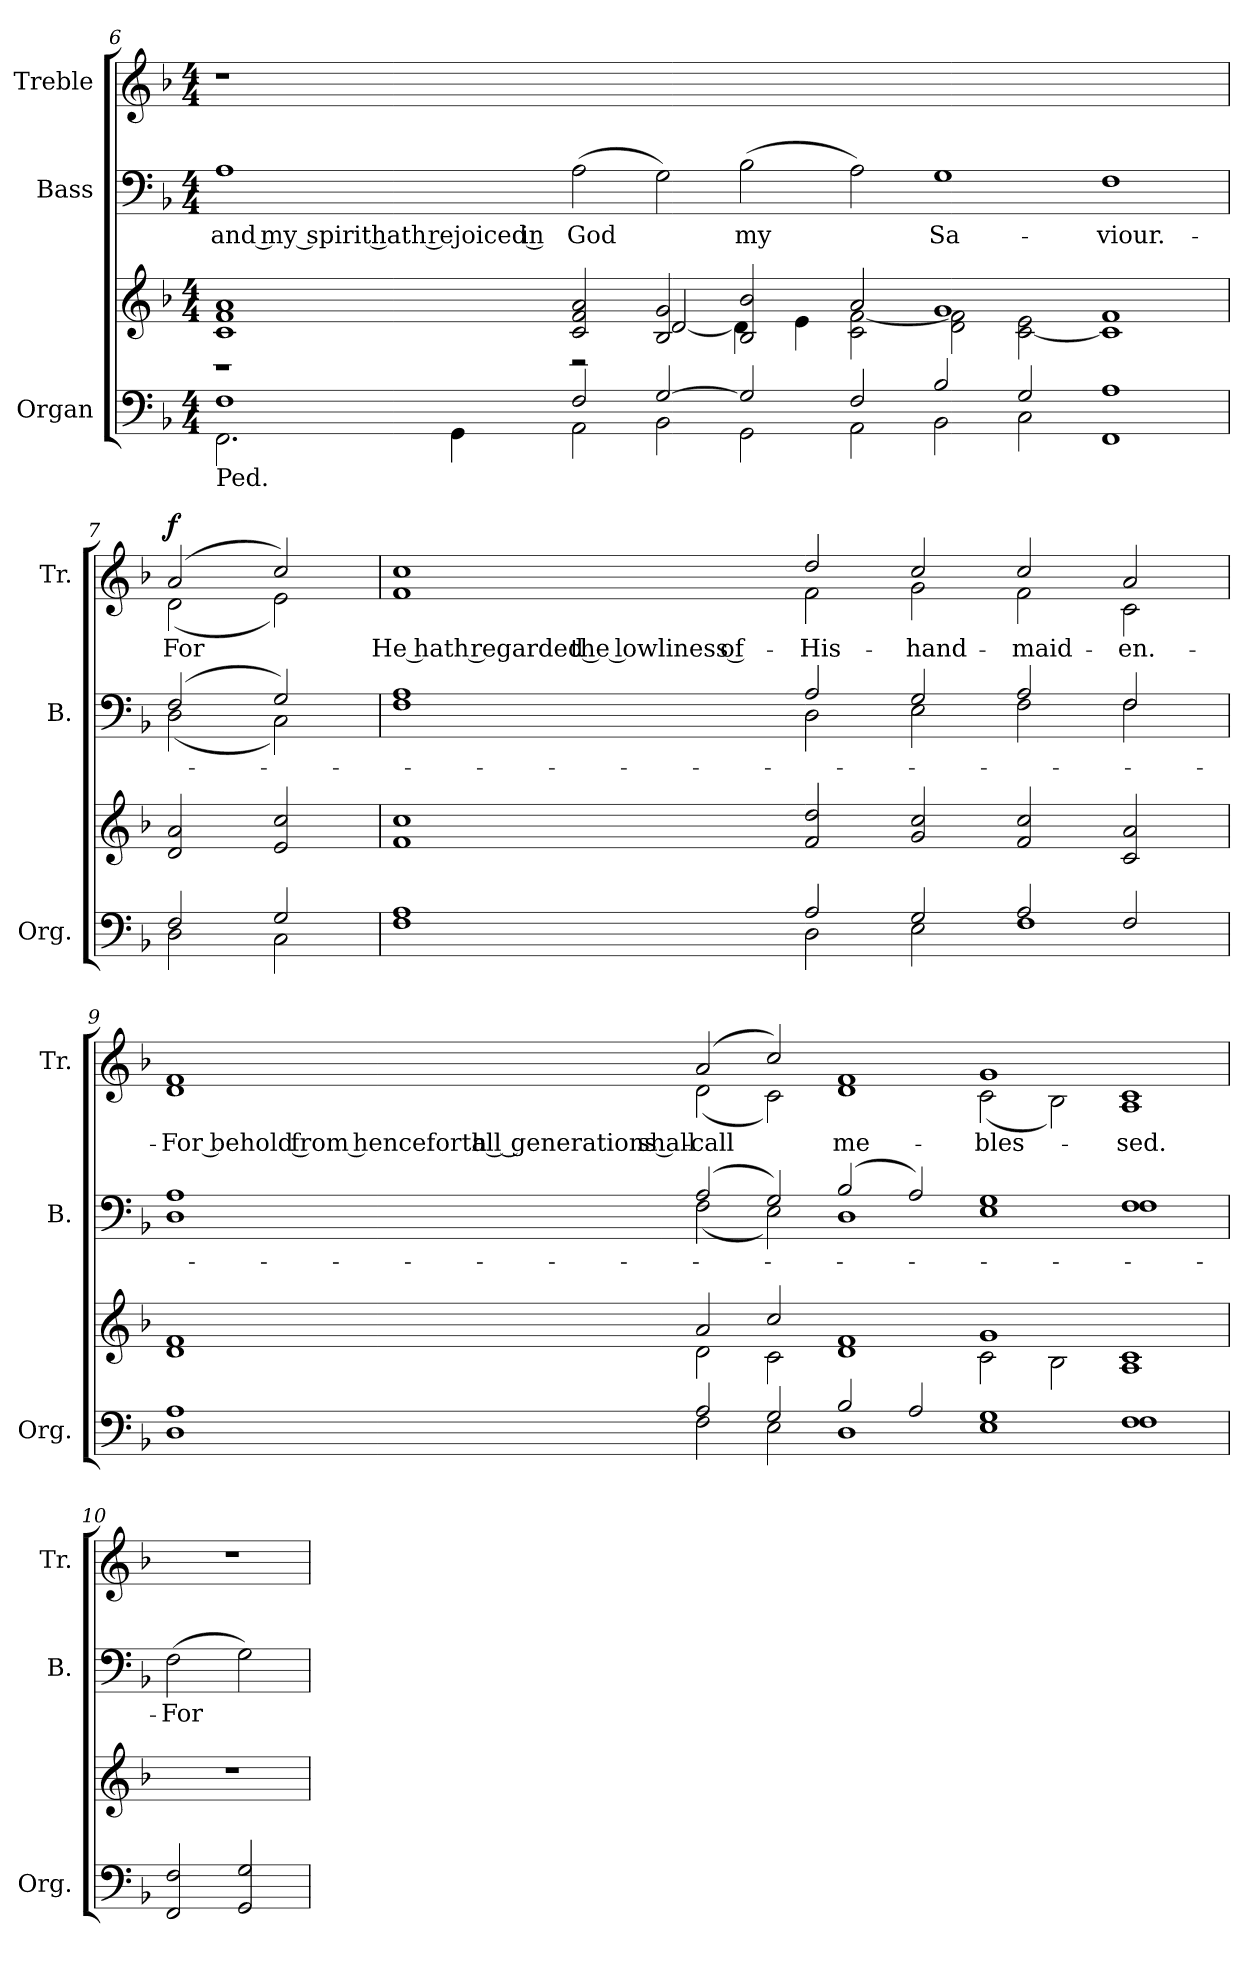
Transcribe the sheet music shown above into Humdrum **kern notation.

**kern	**kern	**kern	**text	**kern	**text	**dynam
*part3	*part3	*part2	*part2	*part1	*part1	*part1
*staff4	*staff3	*staff2	*staff2	*staff1	*staff1	*staff1
*I"Organ	*	*I"Bass	*	*I"Treble	*	*
*I'Org.	*	*I'B.	*	*I'Tr.	*	*
!!LO:LB:g=z
*clefF4	*clefG2	*clefF4	*	*clefG2	*	*
*k[b-]	*k[b-]	*k[b-]	*	*k[b-]	*	*
*F:	*F:	*F:	*	*F:	*	*
*M4/4	*M4/4	*M4/4	*	*M4/4	*	*
=6	=6	=6	=6	=6	=6	=6
*^	*^	*	*	*	*	*
!LO:TX:b:t=Ped.	!	!	!	!	!	!	!	!
!	!	!	!	!	!LO:LY:b:color=#000000	!LO:N:vis=1	!	!
1Fi	2.FFi\	1ci 1fi 1ai	1r	1Ai	-and my spirit hath rejoiced in	1r	.	.
.	4GGi\	.	.	.	.	.	.	.
!	!	!	!	!	!LO:LY:b:color=#000000	!	!	!
2Fi/	2AAi\	2ci/ 2fi 2ai	2r	(2Ai\	God	00ryy	.	.
[2Gi/	2BB-i\	2B-i/ 2gi	[2di/	2Gi\)	.	.	.	.
!	!	!	!	!	!LO:LY:b:color=#000000	!	!	!
2Gi/]	2GGi\	2B-i/ 2b-i	4di\]	(2B-i\	my	.	.	.
.	.	.	4ei\	.	.	.	.	.
2Fi/	2AAi\	2ai/	2ci\ [2fi	2Ai\)	.	.	.	.
!	!	!	!	!	!LO:LY:b:color=#000000	!	!	!
2B-i/	2BB-i\	1gi	2di\ 2fi]	1Gi	Sa-	.	.	.
2Gi/	2Ci\	.	[2ci\ 2ei	.	.	.	.	.
!	!	!	!	!	!LO:LY:b:color=#000000	!	!	!
1Ai	1FFi	1fi	1ci]	1Fi	-viour.-	.	.	.
*	*	*v	*v	*	*	*	*	*
!!LO:LB:g=z
=7	=7	=7	=7	=7	=7	=7	=7
*	*	*	*^	*	*	*	*
*	*	*^	*	*	*	*	*	*
!	!	!	!	!	!	!	!	!LO:LY:b:color=#000000	!
*	*	*v	*v	*	*	*	*^	*	*
2Fi/	2Di\	2di/ 2ai	(2Fi/	(2Di\	.	(2ai/	(2di\	For	f
2Gi/	2Ci\	2ei/ 2cci	2Gi/)	2Ci\)	.	2cci/)	2ei\)	.	.
=8	=8	=8	=8	=8	=8	=8	=8	=8	=8
!	!	!	!	!	!	!	!	!LO:LY:b:color=#000000	!
1Ai	1Fi	1fi 1cci	1Ai	1Fi	.	1cci	1fi	He hath regarded the lowliness of-	.
!	!	!	!	!	!	!	!	!LO:LY:b:color=#000000	!
2Ai/	2Di\	2fi/ 2ddi	2Ai/	2Di\	.	2ddi/	2fi\	-His-	.
!	!	!	!	!	!	!	!	!LO:LY:b:color=#000000	!
2Gi/	2Ei\	2gi/ 2cci	2Gi/	2Ei\	.	2cci/	2gi\	-hand-	.
!	!	!	!	!	!	!	!	!LO:LY:b:color=#000000	!
2Ai/	1Fi	2fi/ 2cci	2Ai/	2Fi\	.	2cci/	2fi\	-maid-	.
!	!	!	!	!	!	!	!	!LO:LY:b:color=#000000	!
2Fi/	.	2ci/ 2ai	2Fi/	2Fi\	.	2ai/	2ci\	-en.-	.
!!LO:PB:g=z	!!
=9	=9	=9	=9	=9	=9	=9	=9	=9	=9
*	*	*^	*	*	*	*	*	*	*
!	!	!	!	!	!	!	!	!	!LO:LY:b:color=#000000	!
1Ai	1Di	1fi	1di	1Ai	1Di	.	1fi	1di	-For behold from henceforth all generations shall-	.
!	!	!	!	!	!	!	!	!	!LO:LY:b:color=#000000	!
2Ai/	2Fi\	2ai/	2di\	(2Ai/	(2Fi\	.	(2ai/	(2di\	-call	.
2Gi/	2Ei\	2cci/	2ci\	2Gi/)	2Ei\)	.	2cci/)	2ci\)	.	.
!	!	!	!	!	!	!	!	!	!LO:LY:b:color=#000000	!
2B-i/	1Di	1fi	1di	(2B-i/	1Di	.	1fi	1di	me-	.
2Ai/	.	.	.	2Ai/)	.	.	.	.	.	.
!	!	!	!	!	!	!	!	!	!LO:LY:b:color=#000000	!
1Gi	1Ei	1gi	2ci\	1Gi	1Ei	.	1gi	(2ci\	-bles-	.
.	.	.	2B-i\	.	.	.	.	2B-i\)	.	.
!	!	!	!	!	!	!	!	!	!LO:LY:b:color=#000000	!
1Fi	1Fi	1ci	1Ai	1Fi	1Fi	.	1ci	1Ai	-sed.-	.
*v	*v	*	*	*v	*v	*	*v	*v	*	*
*	*v	*v	*	*	*	*	*
!!LO:LB:g=z
=10	=10	=10	=10	=10	=10	=10
*^	*^	*^	*	*^	*	*
!	!	!	!	!LO:TX:a:t=Unison	!	!	!	!	!	!
!LO:TX:b:t=senza Ped.	!	!	!	!	!	!	!	!	!	!
!	!	!	!	!	!	!LO:LY:b:color=#000000	!	!	!	!
*v	*v	*	*	*v	*v	*	*v	*v	*	*
*	*v	*v	*	*	*	*	*
2FFi/ 2Fi	1r	(2Fi\	-For	1r	.	.
2GGi/ 2Gi	.	2Gi\)	.	.	.	.
=	=	=	=	=	=	=
*-	*-	*-	*-	*-	*-	*-
